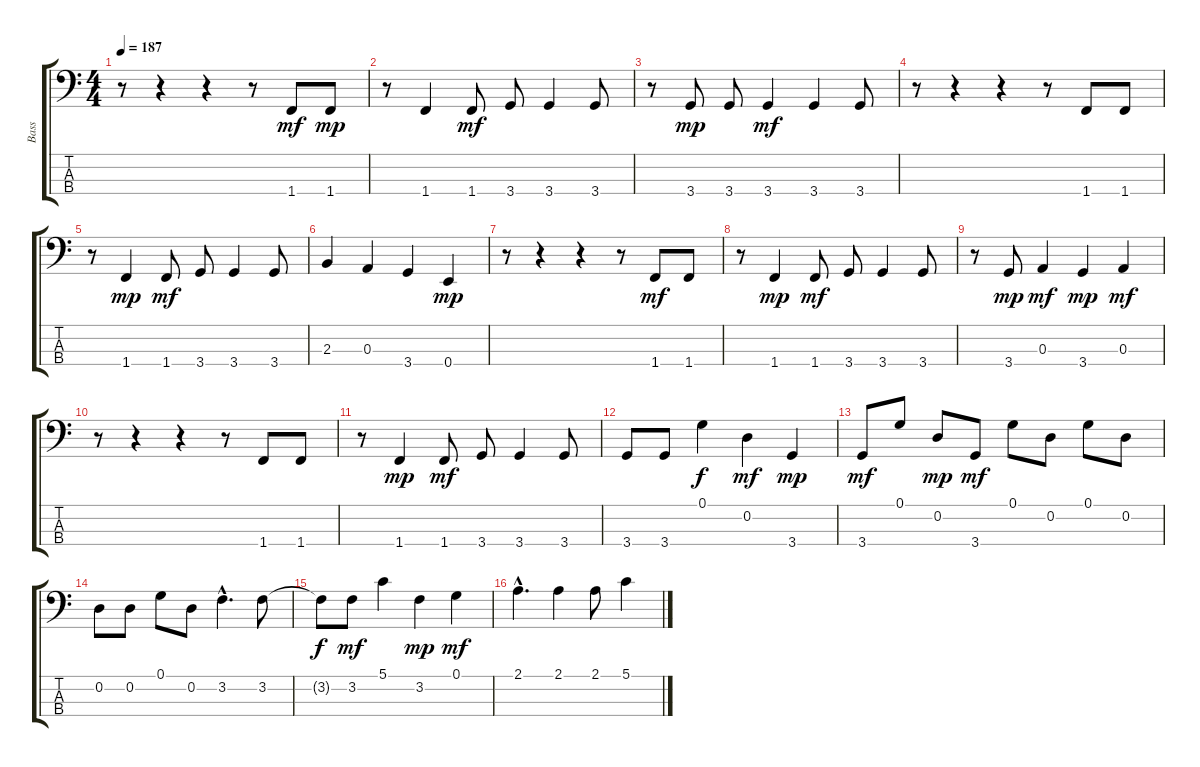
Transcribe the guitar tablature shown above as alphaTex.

\track ("Bass" "Bass") {instrument electricbassfinger}
\staff {score tabs}
\tuning (G2 D2 A1 E1) {hide}
\ts (4 4)
\tempo 187
\clef f4
\ks c
r.8{dy mf} r.4 r.4 r.8 1.4.8 1.4.8{dy mp} |
r.8 1.4.4 1.4.8{dy mf} 3.4.8 3.4.4 3.4.8 |
r.8 3.4.8{dy mp} 3.4.8 3.4.4{dy mf} 3.4.4 3.4.8 |
r.8 r.4 r.4 r.8 1.4.8 1.4.8 |
r.8 1.4.4{dy mp} 1.4.8{dy mf} 3.4.8 3.4.4 3.4.8 |
2.3.4 0.3.4 3.4.4 0.4.4{dy mp} |
r.8 r.4 r.4 r.8 1.4.8{dy mf} 1.4.8 |
r.8 1.4.4{dy mp} 1.4.8{dy mf} 3.4.8 3.4.4 3.4.8 |
r.8 3.4.8{dy mp} 0.3.4{dy mf} 3.4.4{dy mp} 0.3.4{dy mf} |
r.8 r.4 r.4 r.8 1.4.8 1.4.8 |
r.8 1.4.4{dy mp} 1.4.8{dy mf} 3.4.8 3.4.4 3.4.8 |
3.4.8 3.4.8 0.1.4{dy f} 0.2.4{dy mf} 3.4.4{dy mp} |
3.4.8{dy mf} 0.1.8 0.2.8{dy mp} 3.4.8{dy mf} 0.1.8 0.2.8 0.1.8 0.2.8 |
0.2.8 0.2.8 0.1.8 0.2.8 3.2{hac}.4{d} 3.2.8 |
3.2{t}.8{dy f} 3.2.8{dy mf} 5.1.4 3.2.4{dy mp} 0.1.4{dy mf} |
2.1{hac}.4{d} 2.1.4 2.1.8 5.1.4
